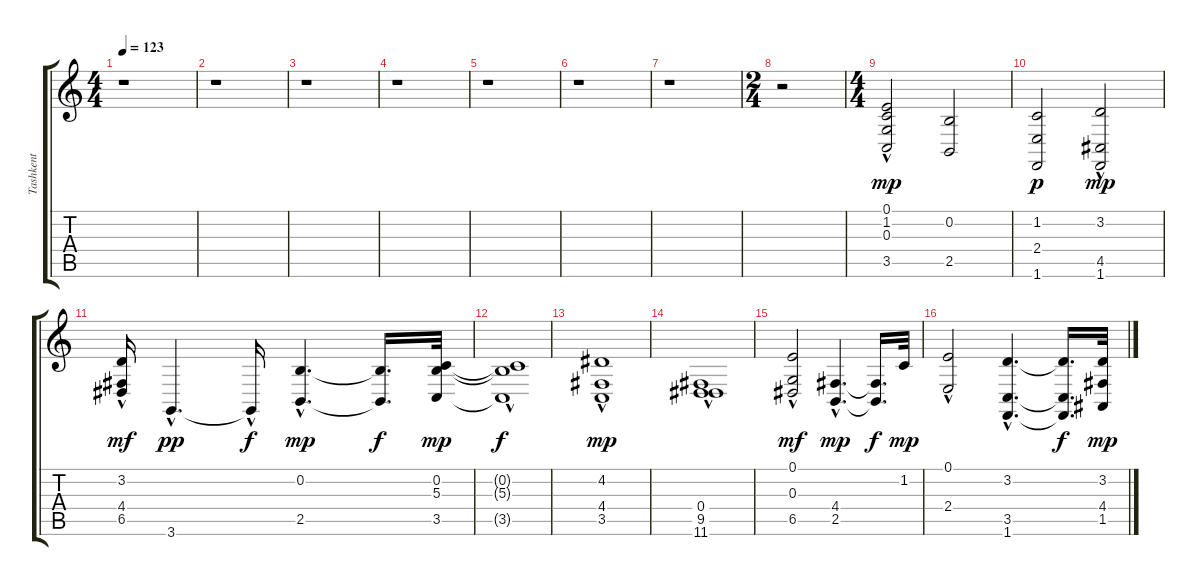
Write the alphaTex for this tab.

\track ("Tashkent" "Tashkent") {instrument stringensemble1}
\staff {score tabs}
\tuning (E4 B3 G3 D3 A2 E2) {hide}
\ts (4 4)
\tempo 123
\clef g2
\ks c
r.1{dy mp} |
r.1 |
r.1 |
r.1 |
r.1 |
r.1 |
r.1 |
\ts (2 4)
r.2 |
\ts (4 4)
(0.1 1.2{hac} 0.3{hac} 3.5).2 (0.2 2.5).2 |
(1.2 2.4 1.6).2{dy p} (3.2{hac} 4.5{hac} 1.6).2{dy mp} |
(3.2 4.4{hac} 6.5{hac}).16{dy mf} 3.6{hac}.4{d dy pp} 3.6{hac t}.16{dy f} (0.2{hac} 2.5{hac}).4{d dy mp} (0.2{t} 2.5{t}).16{d dy f} (0.2 5.3 3.5).32{dy mp} |
(0.2{t} 5.3{hac t} 3.5{hac t}).1{dy f} |
(4.2 4.4{hac} 3.5{hac}).1{dy mp} |
(0.4{hac} 9.5 11.6{hac}).1 |
(0.1{hac} 0.3{hac} 6.5{hac}).2{dy mf} (4.4{hac} 2.5{hac}).4{d dy mp} (4.4{t} 2.5{t}).16{d dy f} 1.2.32{dy mp} |
(0.1{hac} 2.4{hac}).2 (3.2{hac} 3.5{hac} 1.6{hac}).4{d} (3.2{t} 3.5{t} 1.6{t}).16{d dy f} (3.2 4.4 1.5).32{dy mp}
